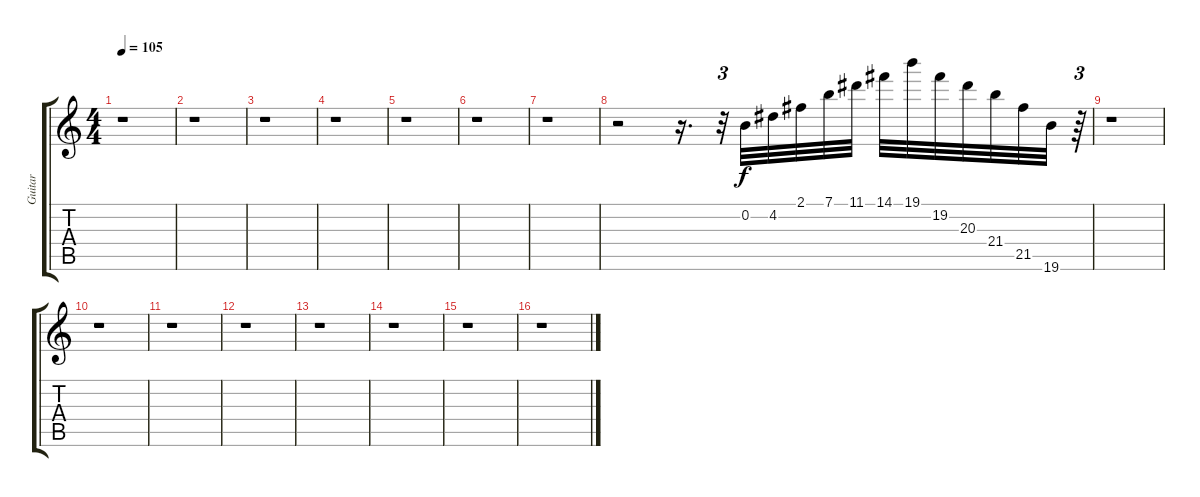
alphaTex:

\track ("Guitar" "Guitar") {instrument distortionguitar}
\staff {score tabs}
\tuning (E4 B3 G3 D3 A2 E2) {hide}
\ts (4 4)
\tempo 105
\clef g2
\ks c
r.1{dy f} |
r.1 |
r.1 |
r.1 |
r.1 |
r.1 |
r.1 |
r.2 r.16{d} r.32{tu (3 2)} 0.2.32{volume 4} 4.2.32 2.1.32 7.1.32 11.1.32 14.1.32 19.1.32 19.2.32 20.3.32 21.4.32 21.5.32 19.6.32 r.64{tu (3 2)} |
r.1 |
r.1 |
r.1 |
r.1 |
r.1 |
r.1 |
r.1 |
r.1
